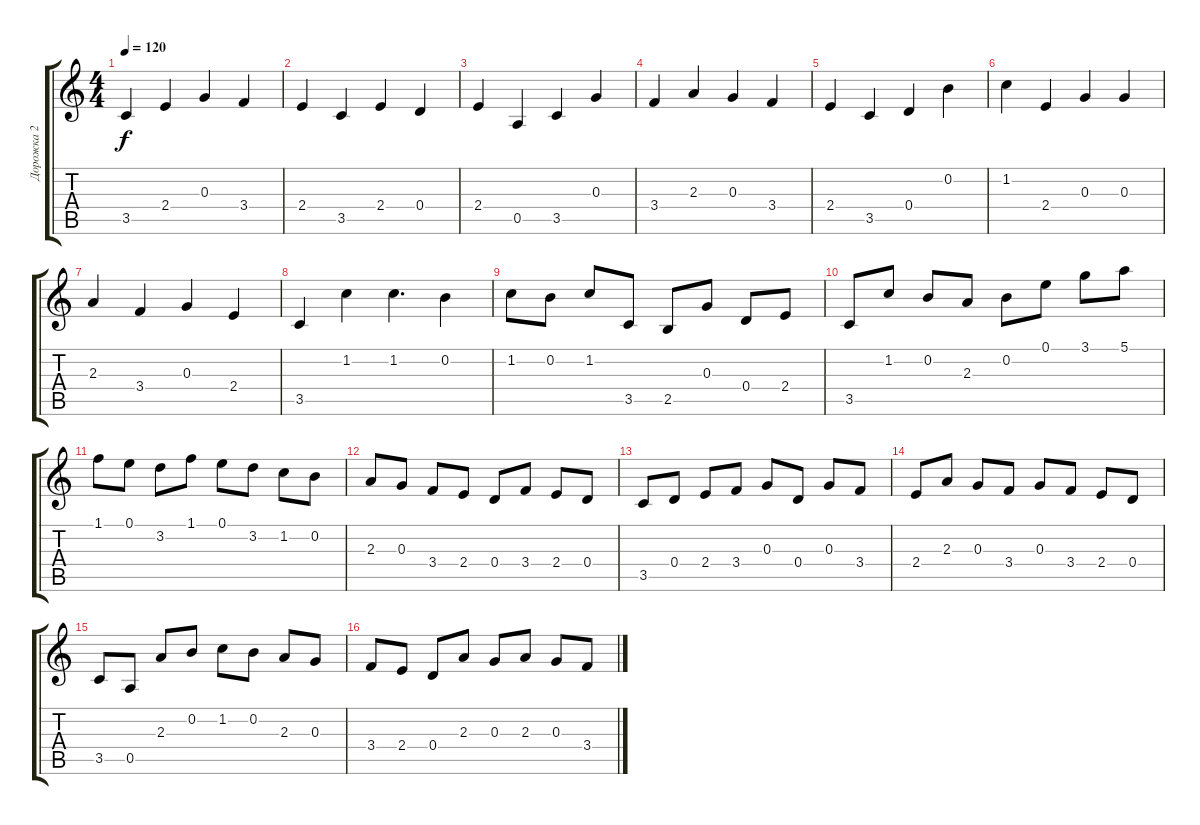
\track ("Дорожка 2" "Дорожка 2") {instrument acousticguitarsteel}
\staff {score tabs}
\tuning (E4 B3 G3 D3 A2 E2) {hide}
\ts (4 4)
\tempo 120
\clef g2
\ks c
3.5.4{dy f} 2.4.4 0.3.4 3.4.4 |
2.4.4 3.5.4 2.4.4 0.4.4 |
2.4.4 0.5.4 3.5.4 0.3.4 |
3.4.4 2.3.4 0.3.4 3.4.4 |
2.4.4 3.5.4 0.4.4 0.2.4 |
1.2.4 2.4.4 0.3.4 0.3.4 |
2.3.4 3.4.4 0.3.4 2.4.4 |
3.5.4 1.2.4 1.2.4{d} 0.2.4 |
1.2.8 0.2.8 1.2.8 3.5.8 2.5.8 0.3.8 0.4.8 2.4.8 |
3.5.8 1.2.8 0.2.8 2.3.8 0.2.8 0.1.8 3.1.8 5.1.8 |
1.1.8 0.1.8 3.2.8 1.1.8 0.1.8 3.2.8 1.2.8 0.2.8 |
2.3.8 0.3.8 3.4.8 2.4.8 0.4.8 3.4.8 2.4.8 0.4.8 |
3.5.8 0.4.8 2.4.8 3.4.8 0.3.8 0.4.8 0.3.8 3.4.8 |
2.4.8 2.3.8 0.3.8 3.4.8 0.3.8 3.4.8 2.4.8 0.4.8 |
3.5.8 0.5.8 2.3.8 0.2.8 1.2.8 0.2.8 2.3.8 0.3.8 |
3.4.8 2.4.8 0.4.8 2.3.8 0.3.8 2.3.8 0.3.8 3.4.8
